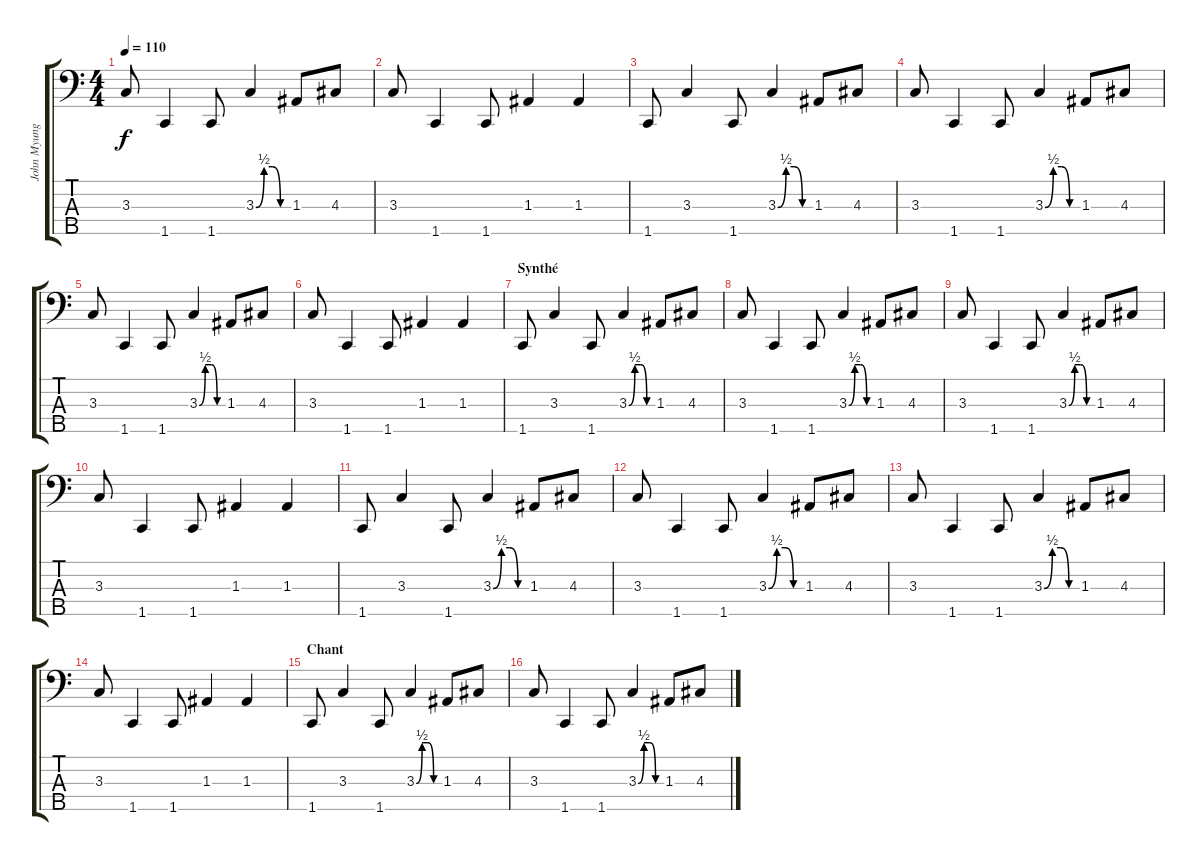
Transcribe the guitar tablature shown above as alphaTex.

\track ("John Myung" "John Myung") {instrument electricbassfinger}
\staff {score tabs}
\tuning (G2 D2 A1 E1 B0) {hide}
\ts (4 4)
\tempo 110
\clef f4
\ks c
3.3.8{dy f} 1.5.4 1.5.8 3.3{be (custom 0 0 15 2 30 2 45 0 60 0)}.4 1.3.8 4.3.8 |
3.3.8 1.5.4 1.5.8 1.3.4 1.3.4 |
1.5.8 3.3.4 1.5.8 3.3{be (custom 0 0 15 2 30 2 45 0 60 0)}.4 1.3.8 4.3.8 |
3.3.8 1.5.4 1.5.8 3.3{be (custom 0 0 15 2 30 2 45 0 60 0)}.4 1.3.8 4.3.8 |
3.3.8 1.5.4 1.5.8 3.3{be (custom 0 0 15 2 30 2 45 0 60 0)}.4 1.3.8 4.3.8 |
3.3.8 1.5.4 1.5.8 1.3.4 1.3.4 |
\section ("" "Synthé")
1.5.8 3.3.4 1.5.8 3.3{be (custom 0 0 15 2 30 2 45 0 60 0)}.4 1.3.8 4.3.8 |
3.3.8 1.5.4 1.5.8 3.3{be (custom 0 0 15 2 30 2 45 0 60 0)}.4 1.3.8 4.3.8 |
3.3.8 1.5.4 1.5.8 3.3{be (custom 0 0 15 2 30 2 45 0 60 0)}.4 1.3.8 4.3.8 |
3.3.8 1.5.4 1.5.8 1.3.4 1.3.4 |
1.5.8 3.3.4 1.5.8 3.3{be (custom 0 0 15 2 30 2 45 0 60 0)}.4 1.3.8 4.3.8 |
3.3.8 1.5.4 1.5.8 3.3{be (custom 0 0 15 2 30 2 45 0 60 0)}.4 1.3.8 4.3.8 |
3.3.8 1.5.4 1.5.8 3.3{be (custom 0 0 15 2 30 2 45 0 60 0)}.4 1.3.8 4.3.8 |
3.3.8 1.5.4 1.5.8 1.3.4 1.3.4 |
\section ("" "Chant")
1.5.8 3.3.4 1.5.8 3.3{be (custom 0 0 15 2 30 2 45 0 60 0)}.4 1.3.8 4.3.8 |
3.3.8 1.5.4 1.5.8 3.3{be (custom 0 0 15 2 30 2 45 0 60 0)}.4 1.3.8 4.3.8
